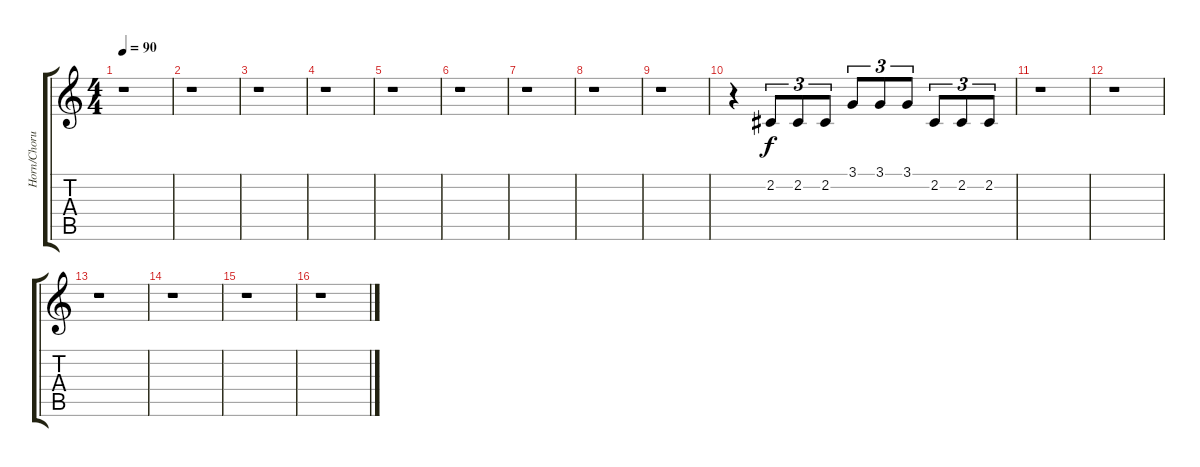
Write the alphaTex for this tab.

\track ("Horn/Chorus" "Horn/Choru") {instrument brasssection}
\staff {score tabs}
\tuning (E4 B3 G3 D3 A2 E2) {hide}
\ts (4 4)
\tempo 90
\clef g2
\ks c
r.1{dy f} |
r.1 |
r.1 |
r.1 |
r.1 |
r.1 |
r.1 |
r.1 |
r.1 |
r.4 2.2.8{tu (3 2) instrument brasssection} 2.2.8{tu (3 2)} 2.2.8{tu (3 2)} 3.1.8{tu (3 2)} 3.1.8{tu (3 2)} 3.1.8{tu (3 2)} 2.2.8{tu (3 2)} 2.2.8{tu (3 2)} 2.2.8{tu (3 2)} |
r.1 |
r.1 |
r.1 |
r.1 |
r.1 |
r.1
